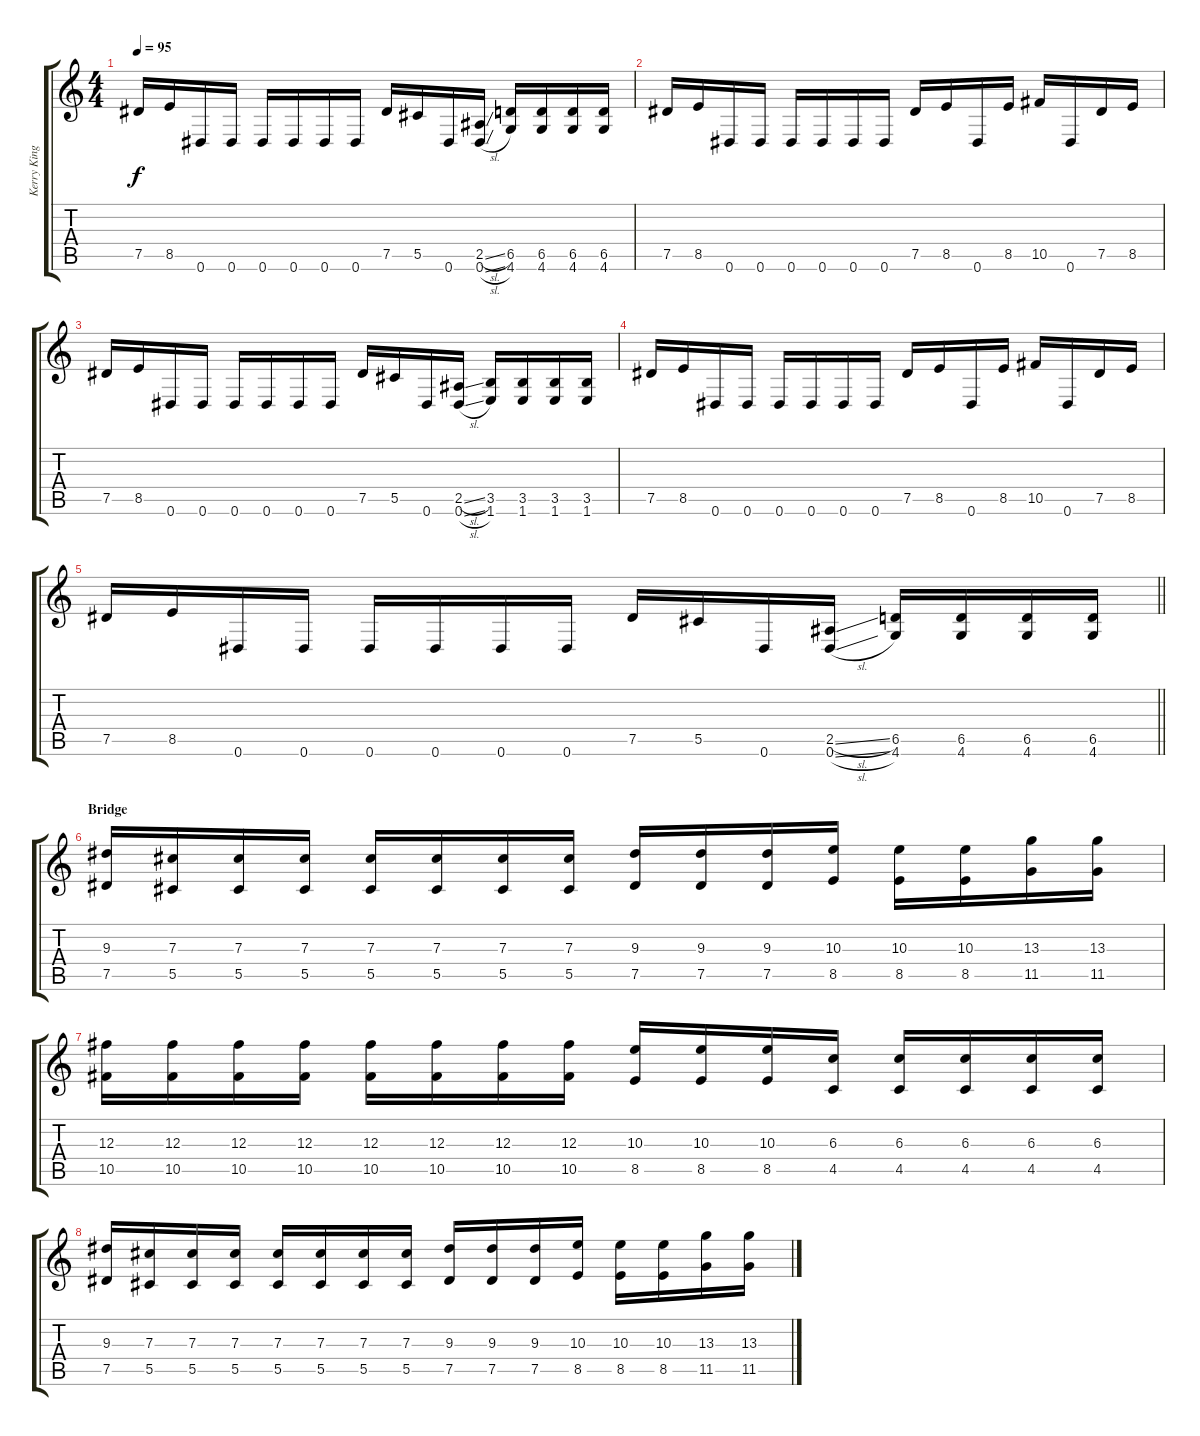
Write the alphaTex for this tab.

\track ("Kerry King" "Kerry King") {instrument overdrivenguitar}
\staff {score tabs}
\tuning (Eb4 Bb3 Gb3 Db3 Ab2 Eb2) {hide}
\ts (4 4)
\tempo 95
\clef g2
\ks c
7.5.16{dy f} 8.5.16 0.6.16 0.6.16 0.6.16 0.6.16 0.6.16 0.6.16 7.5.16 5.5.16 0.6.16 (2.5{sl} 0.6{sl}).16 (6.5 4.6).16 (6.5 4.6).16 (6.5 4.6).16 (6.5 4.6).16 |
7.5.16 8.5.16 0.6.16 0.6.16 0.6.16 0.6.16 0.6.16 0.6.16 7.5.16 8.5.16 0.6.16 8.5.16 10.5.16 0.6.16 7.5.16 8.5.16 |
7.5.16 8.5.16 0.6.16 0.6.16 0.6.16 0.6.16 0.6.16 0.6.16 7.5.16 5.5.16 0.6.16 (2.5{sl} 0.6{sl}).16 (3.5 1.6).16 (3.5 1.6).16 (3.5 1.6).16 (3.5 1.6).16 |
7.5.16 8.5.16 0.6.16 0.6.16 0.6.16 0.6.16 0.6.16 0.6.16 7.5.16 8.5.16 0.6.16 8.5.16 10.5.16 0.6.16 7.5.16 8.5.16 |
\barLineRight lightlight
7.5.16 8.5.16 0.6.16 0.6.16 0.6.16 0.6.16 0.6.16 0.6.16 7.5.16 5.5.16 0.6.16 (2.5{sl} 0.6{sl}).16 (6.5 4.6).16 (6.5 4.6).16 (6.5 4.6).16 (6.5 4.6).16 |
\section ("" "Bridge")
(9.3 7.5).16 (7.3 5.5).16 (7.3 5.5).16 (7.3 5.5).16 (7.3 5.5).16 (7.3 5.5).16 (7.3 5.5).16 (7.3 5.5).16 (9.3 7.5).16 (9.3 7.5).16 (9.3 7.5).16 (10.3 8.5).16 (10.3 8.5).16 (10.3 8.5).16 (13.3 11.5).16 (13.3 11.5).16 |
(12.3 10.5).16 (12.3 10.5).16 (12.3 10.5).16 (12.3 10.5).16 (12.3 10.5).16 (12.3 10.5).16 (12.3 10.5).16 (12.3 10.5).16 (10.3 8.5).16 (10.3 8.5).16 (10.3 8.5).16 (6.3 4.5).16 (6.3 4.5).16 (6.3 4.5).16 (6.3 4.5).16 (6.3 4.5).16 |
(9.3 7.5).16 (7.3 5.5).16 (7.3 5.5).16 (7.3 5.5).16 (7.3 5.5).16 (7.3 5.5).16 (7.3 5.5).16 (7.3 5.5).16 (9.3 7.5).16 (9.3 7.5).16 (9.3 7.5).16 (10.3 8.5).16 (10.3 8.5).16 (10.3 8.5).16 (13.3 11.5).16 (13.3 11.5).16
